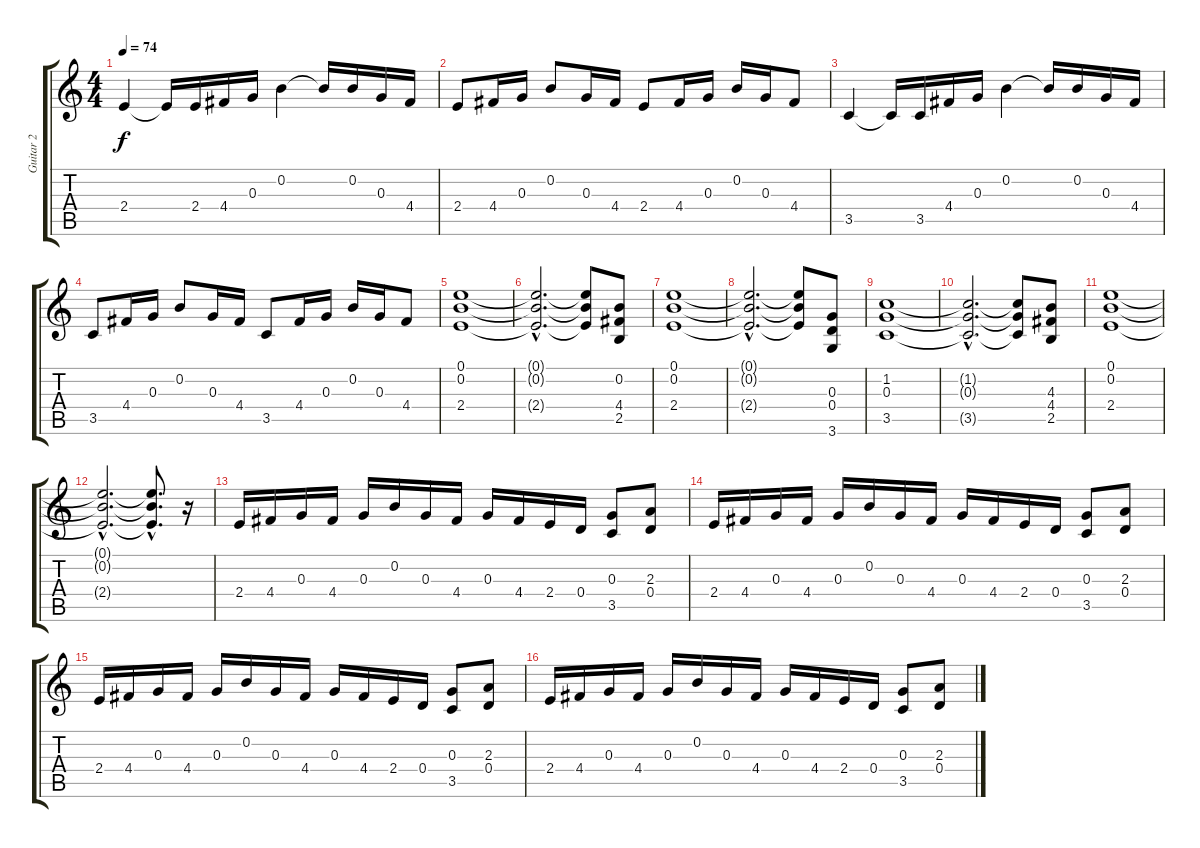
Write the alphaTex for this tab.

\track ("Guitar 2" "Guitar 2") {instrument distortionguitar}
\staff {score tabs}
\tuning (E4 B3 G3 D3 A2 E2) {hide}
\ts (4 4)
\tempo 74
\clef g2
\ks c
2.4.4{dy f} 2.4{t}.16 2.4.16 4.4.16 0.3.16 0.2.4 0.2{t}.16 0.2.16 0.3.16 4.4.16 |
2.4.8 4.4.16 0.3.16 0.2.8 0.3.16 4.4.16 2.4.8 4.4.16 0.3.16 0.2.16 0.3.16 4.4.8 |
3.5.4 3.5{t}.16 3.5.16 4.4.16 0.3.16 0.2.4 0.2{t}.16 0.2.16 0.3.16 4.4.16 |
3.5.8 4.4.16 0.3.16 0.2.8 0.3.16 4.4.16 3.5.8 4.4.16 0.3.16 0.2.16 0.3.16 4.4.8 |
(0.1 0.2 2.4).1 |
(0.1{hac t} 0.2{hac t} 2.4{hac t}).2{d} (0.1{t} 0.2{t} 2.4{t}).8 (0.2 4.4 2.5).8 |
(0.1 0.2 2.4).1 |
(0.1{hac t} 0.2{hac t} 2.4{hac t}).2{d} (0.1{t} 0.2{t} 2.4{t}).8 (0.3 0.4 3.6).8 |
(1.2 0.3 3.5).1 |
(1.2{hac t} 0.3{hac t} 3.5{hac t}).2{d} (1.2{t} 0.3{t} 3.5{t}).8 (4.3 4.4 2.5).8 |
(0.1 0.2 2.4).1 |
(0.1{hac t} 0.2{hac t} 2.4{hac t}).2{d} (0.1{hac t} 0.2{hac t} 2.4{hac t}).8{d} r.16 |
2.4.16 4.4.16 0.3.16 4.4.16 0.3.16 0.2.16 0.3.16 4.4.16 0.3.16 4.4.16 2.4.16 0.4.16 (0.3 3.5).8 (2.3 0.4).8 |
2.4.16 4.4.16 0.3.16 4.4.16 0.3.16 0.2.16 0.3.16 4.4.16 0.3.16 4.4.16 2.4.16 0.4.16 (0.3 3.5).8 (2.3 0.4).8 |
2.4.16 4.4.16 0.3.16 4.4.16 0.3.16 0.2.16 0.3.16 4.4.16 0.3.16 4.4.16 2.4.16 0.4.16 (0.3 3.5).8 (2.3 0.4).8 |
2.4.16 4.4.16 0.3.16 4.4.16 0.3.16 0.2.16 0.3.16 4.4.16 0.3.16 4.4.16 2.4.16 0.4.16 (0.3 3.5).8 (2.3 0.4).8
